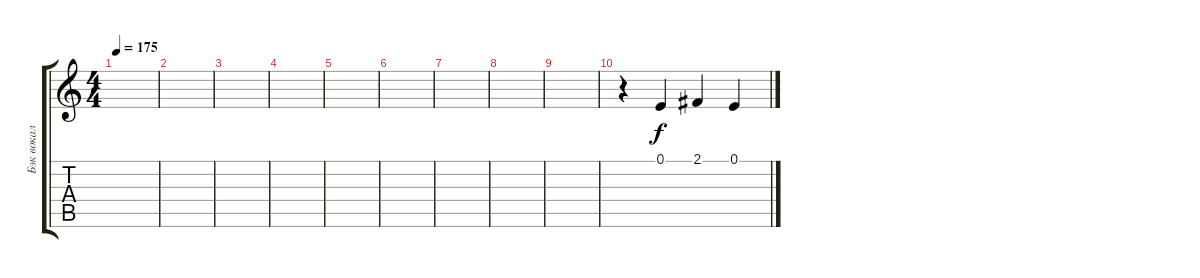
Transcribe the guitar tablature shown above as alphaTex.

\track ("Бэк вокал" "Бэк вокал") {instrument stringensemble1}
\staff {score tabs}
\tuning (E4 B3 G3 D3 A2 E2) {hide}
\ts (4 4)
\tempo 175
\clef g2
\ks c
|
|
|
|
|
|
|
|
|
r.4 0.1.4 2.1.4 0.1.4
